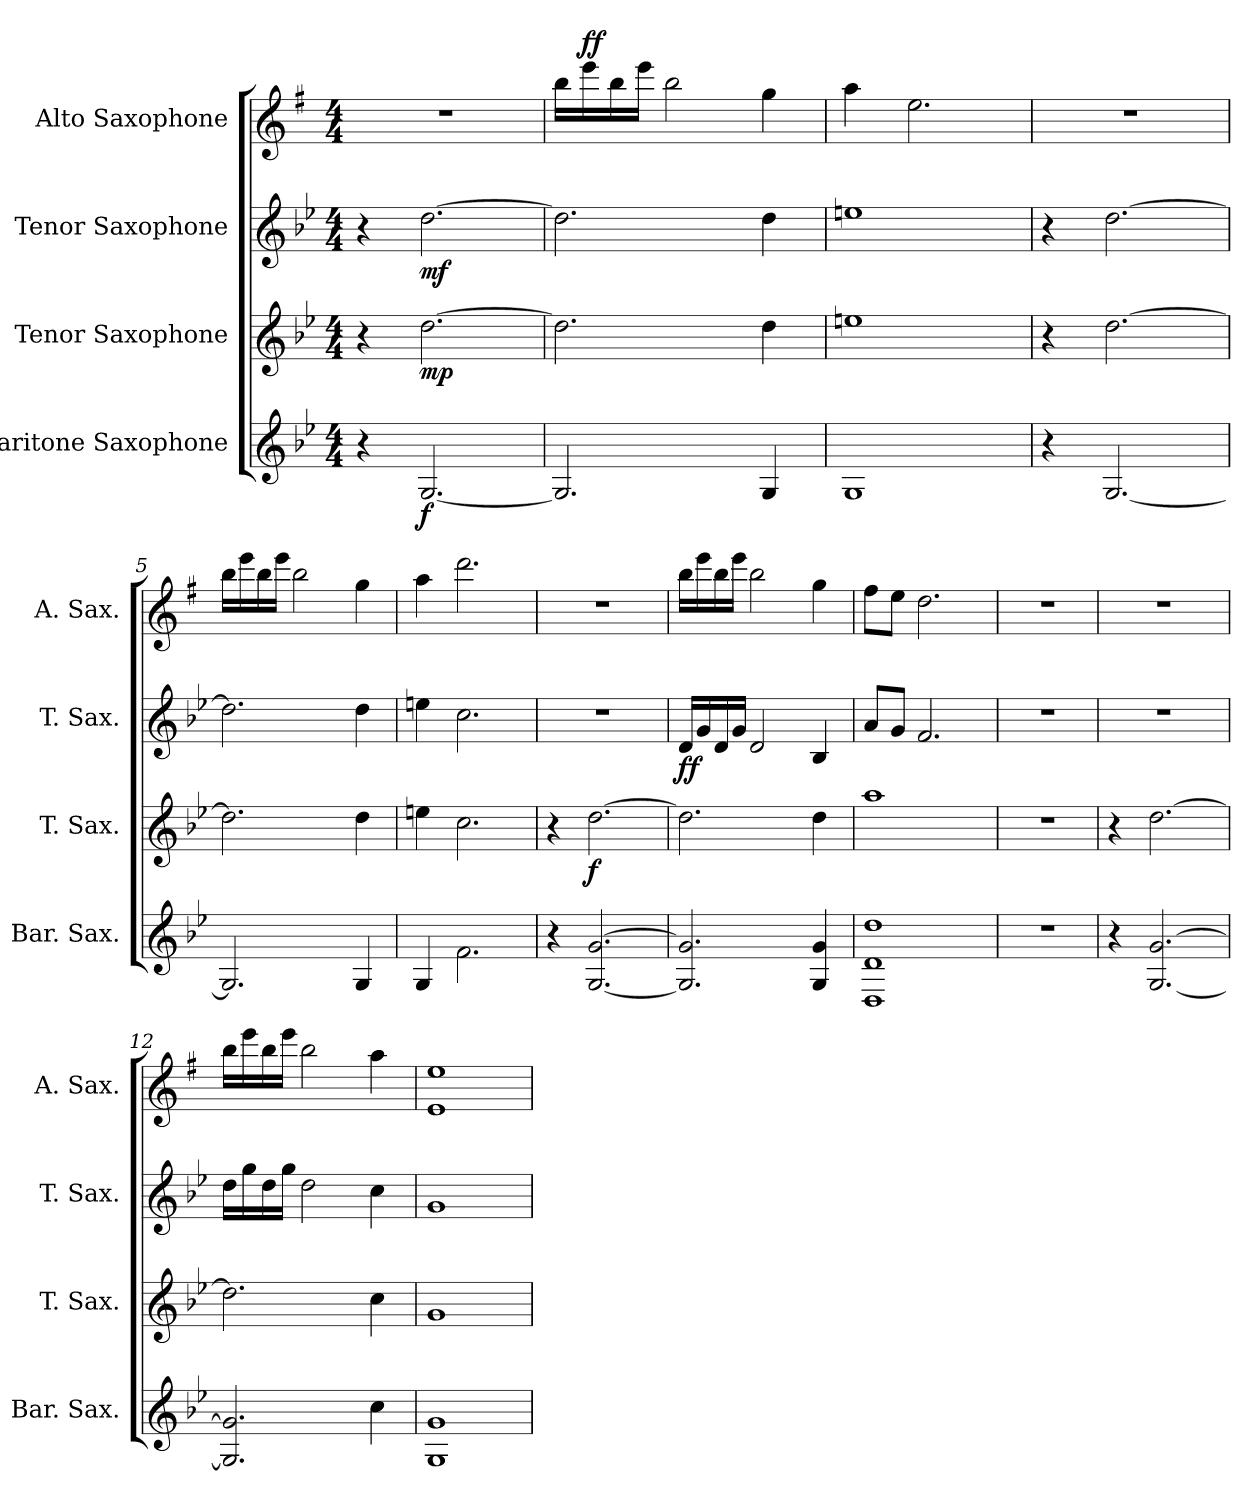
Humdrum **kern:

**kern	**dynam	**kern	**dynam	**kern	**dynam	**kern	**dynam
*part4	*part4	*part3	*part3	*part2	*part2	*part1	*part1
*staff4	*staff4	*staff3	*staff3	*staff2	*staff2	*staff1	*staff1
*I"Baritone Saxophone	*	*I"Tenor Saxophone	*	*I"Tenor Saxophone	*	*I"Alto Saxophone	*
*I'Bar. Sax.	*	*I'T. Sax.	*	*I'T. Sax.	*	*I'A. Sax.	*
*clefG2	*	*clefG2	*	*clefG2	*	*clefG2	*
*ITrd12c21	*	*ITrd8c14	*	*ITrd8c14	*	*ITrd5c9	*
*k[b-e-]	*	*k[b-e-]	*	*k[b-e-]	*	*k[b-e-]	*
*M4/4	*	*M4/4	*	*M4/4	*	*M4/4	*
=1	=1	=1	=1	=1	=1	=1	=1
4r	.	4r	.	4r	.	1r	.
!	!LO:DY:b	!	!LO:DY:b	!	!LO:DY:b	!	!
[2.GG/	f	[2.d\	mp	[2.d\	mf	.	.
=2	=2	=2	=2	=2	=2	=2	=2
2.GG/]	.	2.d\]	.	2.d\]	.	16dd\LL	.
!	!	!	!	!	!	!	!LO:DY:a
.	.	.	.	.	.	16gg\	ff
.	.	.	.	.	.	16dd\	.
.	.	.	.	.	.	16gg\JJ	.
.	.	.	.	.	.	2dd\	.
4GG/	.	4d\	.	4d\	.	4b-\	.
=3	=3	=3	=3	=3	=3	=3	=3
1GG	.	1en	.	1en	.	4cc\	.
.	.	.	.	.	.	2.g\	.
=4	=4	=4	=4	=4	=4	=4	=4
4r	.	4r	.	4r	.	1r	.
[2.GG/	.	[2.d\	.	[2.d\	.	.	.
=5	=5	=5	=5	=5	=5	=5	=5
2.GG/]	.	2.d\]	.	2.d\]	.	16dd\LL	.
.	.	.	.	.	.	16gg\	.
.	.	.	.	.	.	16dd\	.
.	.	.	.	.	.	16gg\JJ	.
.	.	.	.	.	.	2dd\	.
4GG/	.	4d\	.	4d\	.	4b-\	.
=6	=6	=6	=6	=6	=6	=6	=6
4GG/	.	4en\	.	4en\	.	4cc\	.
2.F\	.	2.c\	.	2.c\	.	2.ff\	.
=7	=7	=7	=7	=7	=7	=7	=7
4r	.	4r	.	1r	.	1r	.
!	!	!	!LO:DY:b	!	!	!	!
[2.GG/ [2.G/	.	[2.d\	f	.	.	.	.
!!LO:LB:g=z
=8	=8	=8	=8	=8	=8	=8	=8
!	!	!	!	!	!LO:DY:b	!	!
2.GG/] 2.G/]	.	2.d\]	.	16D/LL	ff	16dd\LL	.
.	.	.	.	16G/	.	16gg\	.
.	.	.	.	16D/	.	16dd\	.
.	.	.	.	16G/JJ	.	16gg\JJ	.
.	.	.	.	2D/	.	2dd\	.
4GG/ 4G/	.	4d\	.	4BB-/	.	4b-\	.
=9	=9	=9	=9	=9	=9	=9	=9
1DD 1D 1d	.	1a	.	8A/L	.	8a\L	.
.	.	.	.	8G/J	.	8g\J	.
.	.	.	.	2.F/	.	2.f\	.
=10	=10	=10	=10	=10	=10	=10	=10
1r	.	1r	.	1r	.	1r	.
=11	=11	=11	=11	=11	=11	=11	=11
4r	.	4r	.	1r	.	1r	.
[2.GG/ [2.G/	.	[2.d\	.	.	.	.	.
=12	=12	=12	=12	=12	=12	=12	=12
2.GG/] 2.G/]	.	2.d\]	.	16d\LL	.	16dd\LL	.
.	.	.	.	16g\	.	16gg\	.
.	.	.	.	16d\	.	16dd\	.
.	.	.	.	16g\JJ	.	16gg\JJ	.
.	.	.	.	2d\	.	2dd\	.
4c\	.	4c\	.	4c\	.	4cc\	.
=13	=13	=13	=13	=13	=13	=13	=13
1GG 1G	.	1G	.	1G	.	1G 1g	.
=	=	=	=	=	=	=	=
*-	*-	*-	*-	*-	*-	*-	*-
